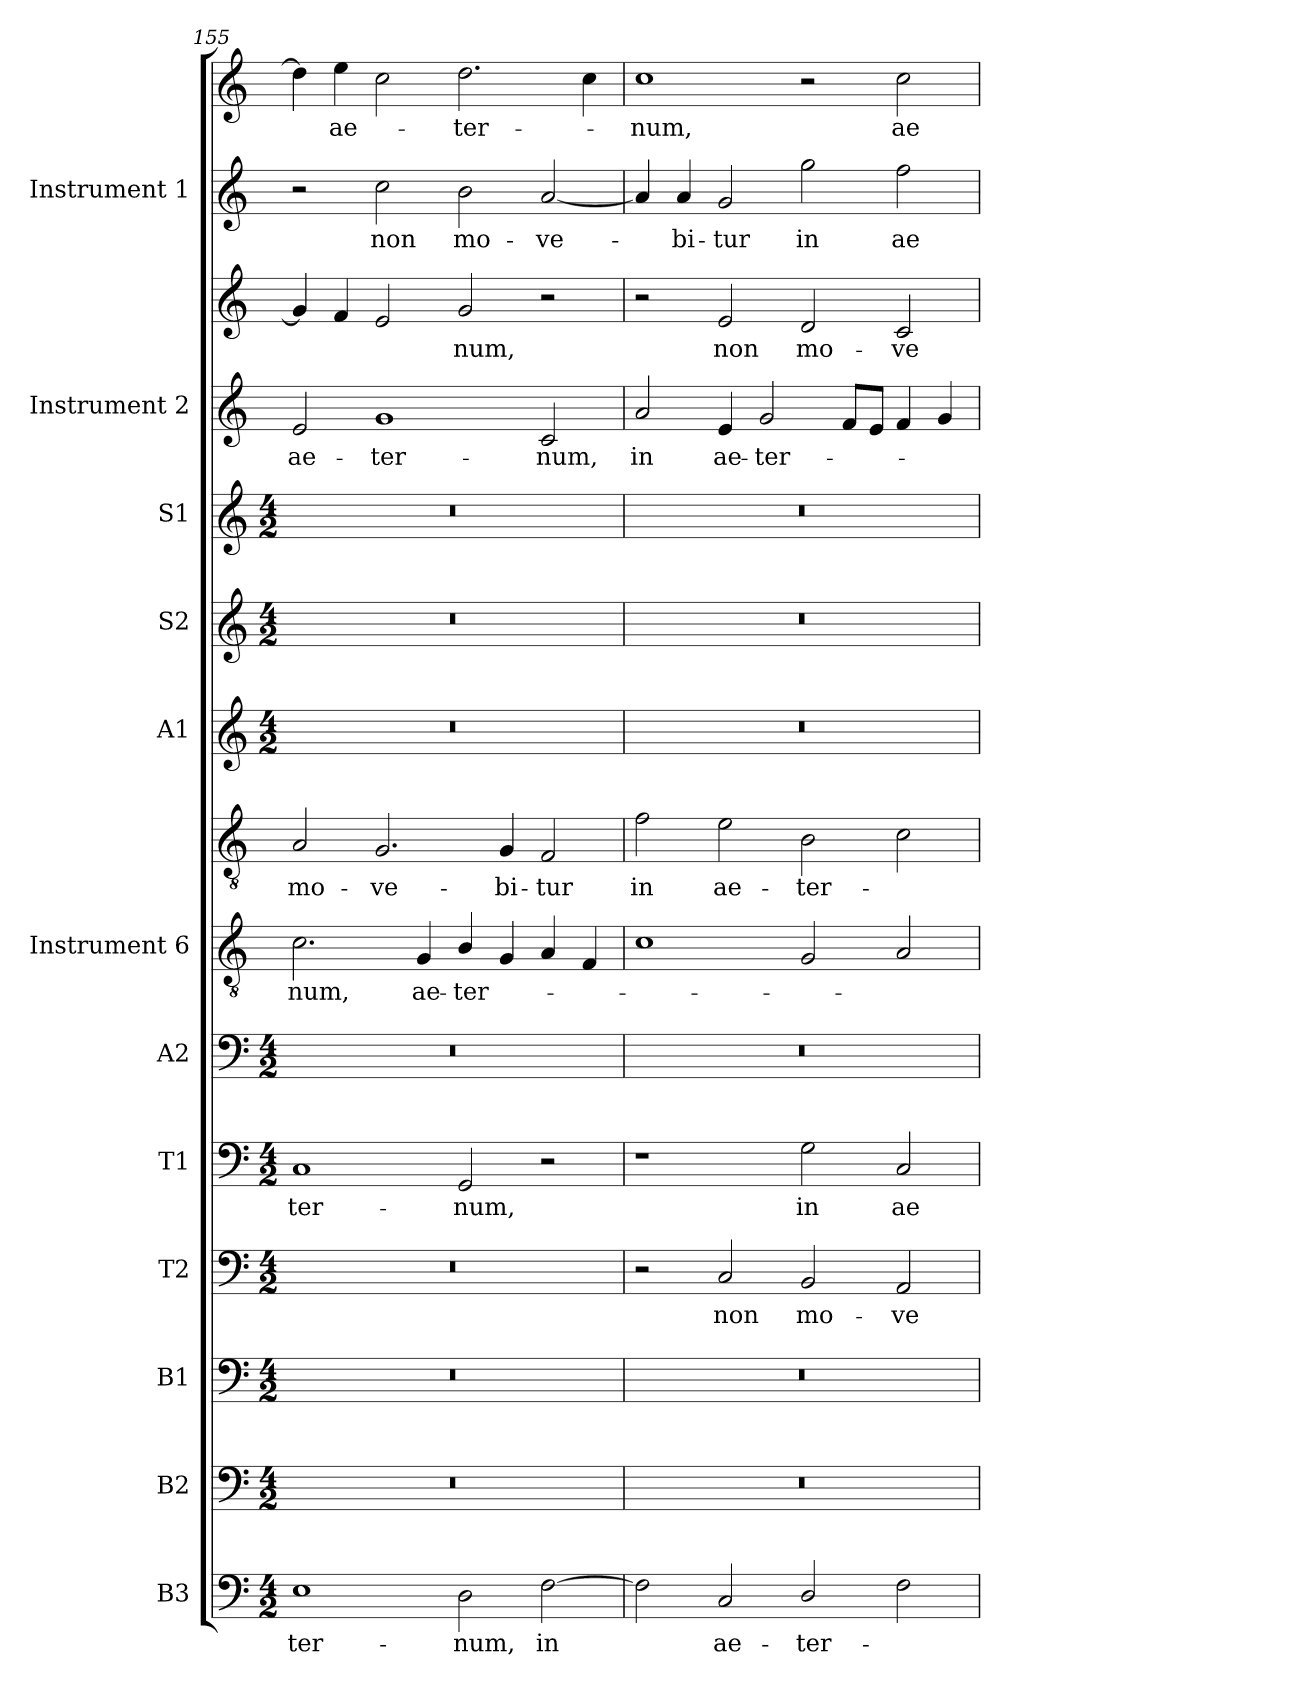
**kern	**text	**kern	**kern	**kern	**text	**kern	**text	**kern	**kern	**text	**kern	**text	**kern	**kern	**kern	**kern	**text	**kern	**text	**kern	**text	**kern	**text
*part12	*part12	*part11	*part10	*part9	*part9	*part8	*part8	*part7	*part6	*part6	*part6	*part6	*part5	*part4	*part3	*part2	*part2	*part2	*part2	*part1	*part1	*part1	*part1
*staff15	*staff15	*staff14	*staff13	*staff12	*staff12	*staff11	*staff11	*staff10	*staff9	*staff9	*staff8	*staff8	*staff7	*staff6	*staff5	*staff4	*staff4	*staff3	*staff3	*staff2	*staff2	*staff1	*staff1
*I"B3	*	*I"B2	*I"B1	*I"T2	*	*I"T1	*	*I"A2	*I"Instrument 6	*	*	*	*I"A1	*I"S2	*I"S1	*I"Instrument 2	*	*	*	*I"Instrument 1	*	*	*
*clefF4	*	*clefF4	*clefF4	*clefF4	*	*clefF4	*	*clefF4	*clefGv2	*	*clefGv2	*	*clefG2	*clefG2	*clefG2	*clefG2	*	*clefG2	*	*clefG2	*	*clefG2	*
*	*	*	*	*	*	*k[]	*	*k[]	*	*	*	*	*k[]	*	*k[]	*	*	*	*	*k[]	*	*k[]	*
*	*	*	*	*	*	*C:	*	*C:	*	*	*	*	*C:	*	*C:	*	*	*	*	*C:	*	*C:	*
*M4/2	*	*M4/2	*M4/2	*M4/2	*	*M4/2	*	*M4/2	*	*	*	*	*M4/2	*M4/2	*M4/2	*	*	*	*	*	*	*	*
=155	=155	=155	=155	=155	=155	=155	=155	=155	=155	=155	=155	=155	=155	=155	=155	=155	=155	=155	=155	=155	=155	=155	=155
!	!LO:LY:b:rj	!	!	!	!	!	!LO:LY:b:rj	!	!	!LO:LY:b:cj	!	!LO:LY:b:rj	!	!	!	!	!LO:LY:b:rj	!	!	!	!	!	!
1E	-ter-	0r	0r	0r	.	1C	-ter-	0r	2.c\	num,	2A/	-mo-	0r	0r	0r	2e/	ae-	4g/]	.	2r	.	4dd\]	.
!	!	!	!	!	!	!	!	!	!	!	!	!	!	!	!	!	!	!	!	!	!	!	!LO:LY:b:rj
.	.	.	.	.	.	.	.	.	.	.	.	.	.	.	.	.	.	4f/	.	.	.	4ee\	ae-
!	!	!	!	!	!	!	!	!	!	!	!	!LO:LY:b:rj	!	!	!	!	!LO:LY:b:cj	!	!	!	!LO:LY:b:cj	!	!
.	.	.	.	.	.	.	.	.	.	.	2.G/	-ve-	.	.	.	1g	-ter-	2e/	.	2cc\	-non	2cc\	.
!	!	!	!	!	!	!	!	!	!	!LO:LY:b:rj	!	!	!	!	!	!	!	!	!	!	!	!	!
.	.	.	.	.	.	.	.	.	4G/	ae-	.	.	.	.	.	.	.	.	.	.	.	.	.
!	!LO:LY:b:cj	!	!	!	!	!	!LO:LY:b:cj	!	!	!LO:LY:b:cj	!	!	!	!	!	!	!	!	!LO:LY:b:cj	!	!LO:LY:b:rj	!	!LO:LY:b:cj
2D\	-num,	.	.	.	.	2GG/	-num,	.	4B/	-ter-	.	.	.	.	.	.	.	2g/	num,	2b\	mo-	2.dd\	-ter-
!	!	!	!	!	!	!	!	!	!	!	!	!LO:LY:b:rj	!	!	!	!	!	!	!	!	!	!	!
.	.	.	.	.	.	.	.	.	4G/	.	4G/	-bi-	.	.	.	.	.	.	.	.	.	.	.
!	!LO:LY:b:cj	!	!	!	!	!	!	!	!	!	!	!LO:LY:b:cj	!	!	!	!	!LO:LY:b:cj	!	!	!	!LO:LY:b:rj	!	!
[>2F\	in	.	.	.	.	2r	.	.	4A/	.	2F/	-tur	.	.	.	2c/	-num,	2r	.	[>2a/	-ve-	.	.
.	.	.	.	.	.	.	.	.	4F/	.	.	.	.	.	.	.	.	.	.	.	.	4cc\	.
=156	=156	=156	=156	=156	=156	=156	=156	=156	=156	=156	=156	=156	=156	=156	=156	=156	=156	=156	=156	=156	=156	=156	=156
!	!	!	!	!	!	!	!	!	!	!	!	!LO:LY:b:cj	!	!	!	!	!LO:LY:b:cj	!	!	!	!	!	!LO:LY:b:cj
2F\]	.	0r	0r	2r	.	1r	.	0r	1c	.	2f\	in	0r	0r	0r	2a/	in	2r	.	4a/]	.	1cc	-num,
!	!	!	!	!	!	!	!	!	!	!	!	!	!	!	!	!	!	!	!	!	!LO:LY:b:rj	!	!
.	.	.	.	.	.	.	.	.	.	.	.	.	.	.	.	.	.	.	.	4a/	-bi-	.	.
!	!LO:LY:b:rj	!	!	!	!LO:LY:b:cj	!	!	!	!	!	!	!LO:LY:b:rj	!	!	!	!	!LO:LY:b:rj	!	!LO:LY:b:cj	!	!LO:LY:b:cj	!	!
2C/	ae-	.	.	2C/	non	.	.	.	.	.	2e\	ae-	.	.	.	4e/	ae-	2e/	-non	2g/	-tur	.	.
!	!	!	!	!	!	!	!	!	!	!	!	!	!	!	!	!	!LO:LY:b:cj	!	!	!	!	!	!
.	.	.	.	.	.	.	.	.	.	.	.	.	.	.	.	2g/	-ter-	.	.	.	.	.	.
!	!LO:LY:b:cj	!	!	!	!LO:LY:b:rj	!	!LO:LY:b:cj	!	!	!	!	!LO:LY:b:cj	!	!	!	!	!	!	!LO:LY:b:rj	!	!LO:LY:b:cj	!	!
2D/	-ter-	.	.	2BB/	mo-	2G\	in	.	2G/	.	2B\	-ter-	.	.	.	.	.	2d/	mo-	2gg\	in	2r	.
.	.	.	.	.	.	.	.	.	.	.	.	.	.	.	.	8f/L	.	.	.	.	.	.	.
.	.	.	.	.	.	.	.	.	.	.	.	.	.	.	.	8e/J	.	.	.	.	.	.	.
!	!	!	!	!	!LO:LY:b:rj	!	!LO:LY:b:rj	!	!	!	!	!	!	!	!	!	!	!	!LO:LY:b:rj	!	!LO:LY:b:rj	!	!LO:LY:b:rj
2F\	.	.	.	2AA/	-ve-	2C/	ae-	.	2A/	.	2c\	.	.	.	.	4f/	.	2c/	-ve-	2ff\	ae-	2cc\	ae-
.	.	.	.	.	.	.	.	.	.	.	.	.	.	.	.	4g/	.	.	.	.	.	.	.
=	=	=	=	=	=	=	=	=	=	=	=	=	=	=	=	=	=	=	=	=	=	=	=
*-	*-	*-	*-	*-	*-	*-	*-	*-	*-	*-	*-	*-	*-	*-	*-	*-	*-	*-	*-	*-	*-	*-	*-
